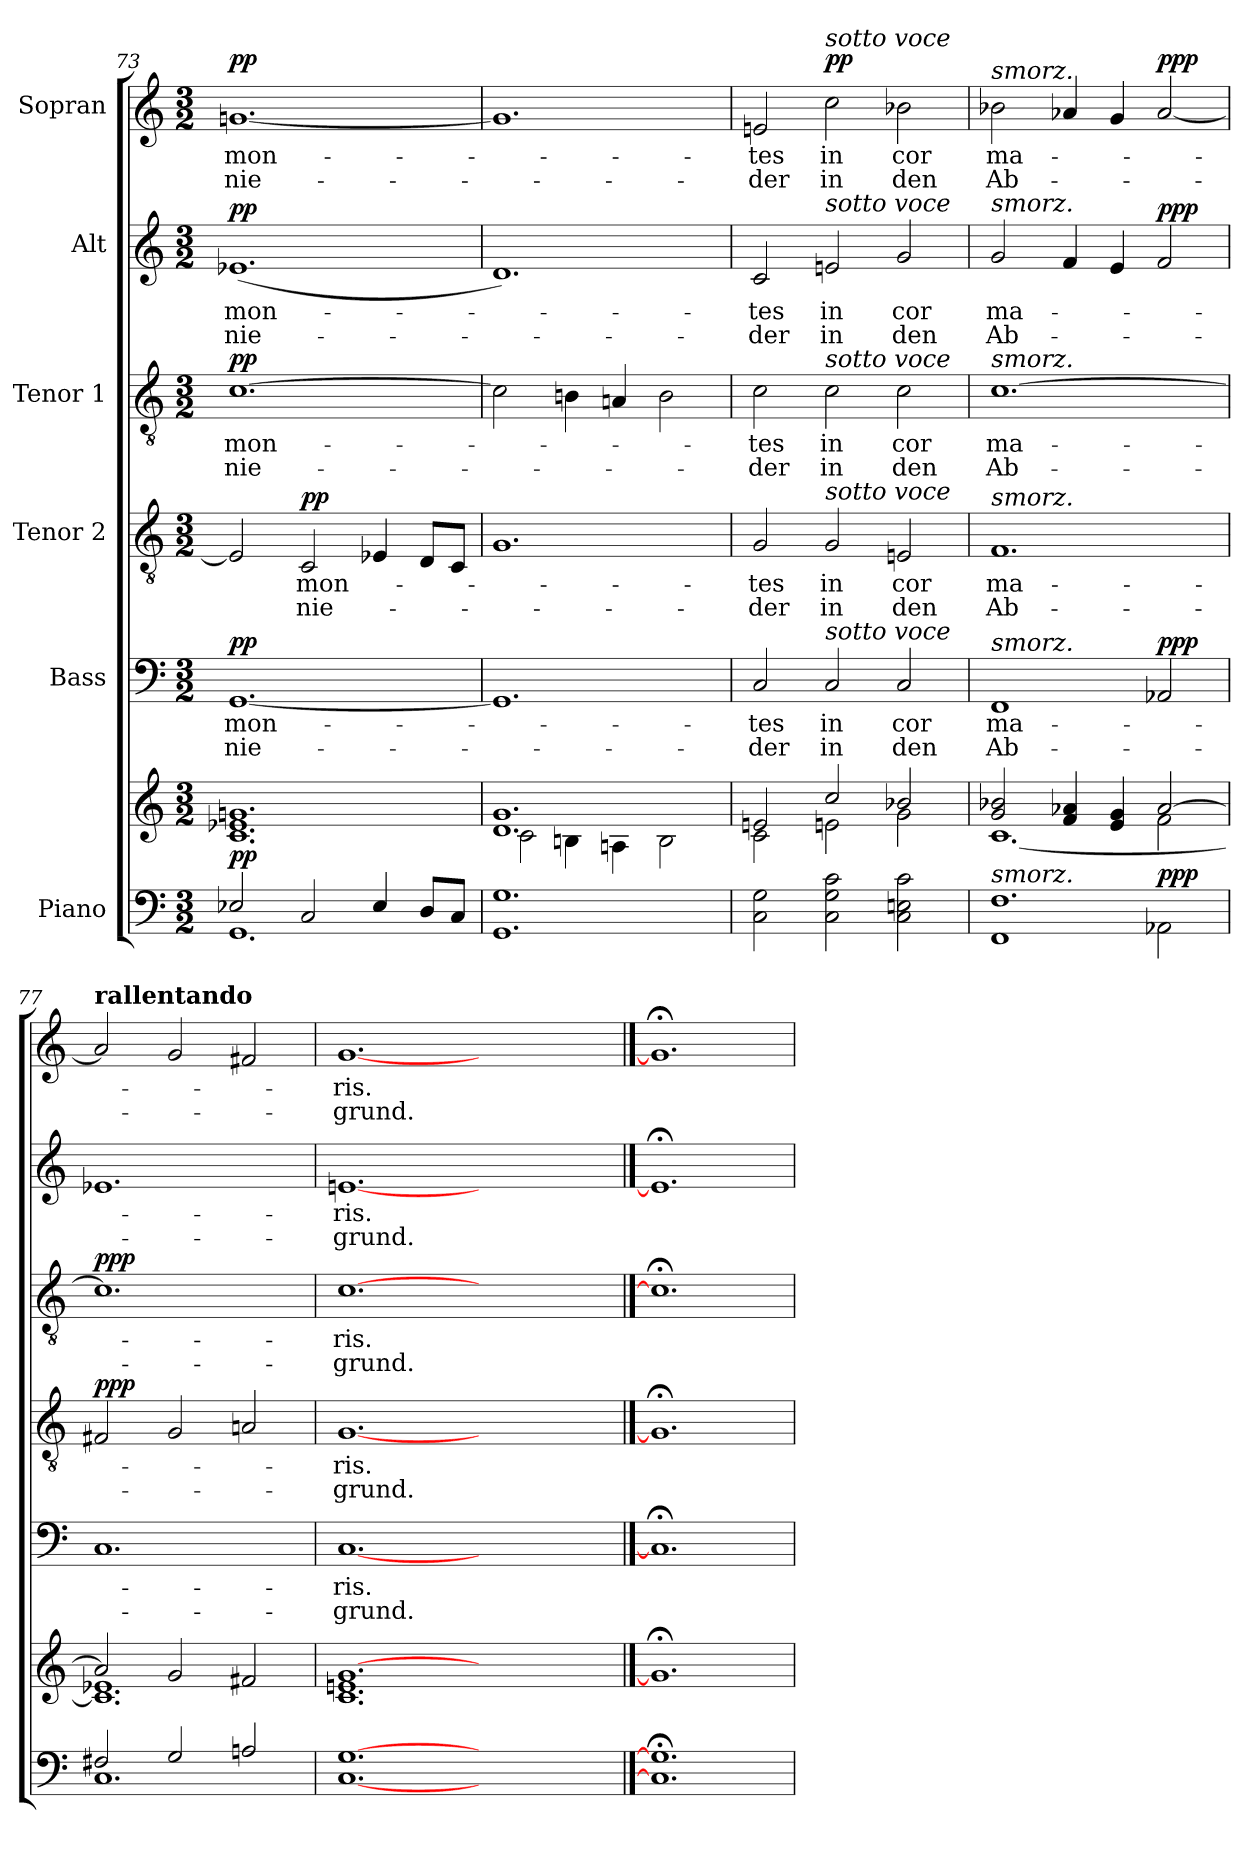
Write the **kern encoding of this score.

**kern	**kern	**dynam	**kern	**text	**text	**dynam	**kern	**text	**text	**dynam	**kern	**text	**text	**dynam	**kern	**text	**text	**dynam	**kern	**text	**text	**dynam
*part6	*part6	*part6	*part5	*part5	*part5	*part5	*part4	*part4	*part4	*part4	*part3	*part3	*part3	*part3	*part2	*part2	*part2	*part2	*part1	*part1	*part1	*part1
*staff7	*staff6	*staff6/7	*staff5	*staff5	*staff5	*staff5	*staff4	*staff4	*staff4	*staff4	*staff3	*staff3	*staff3	*staff3	*staff2	*staff2	*staff2	*staff2	*staff1	*staff1	*staff1	*staff1
*I"Piano	*	*	*I"Bass	*	*	*	*I"Tenor 2	*	*	*	*I"Tenor 1	*	*	*	*I"Alt	*	*	*	*I"Sopran	*	*	*
*clefF4	*clefG2	*	*clefF4	*	*	*	*clefGv2	*	*	*	*clefGv2	*	*	*	*clefG2	*	*	*	*clefG2	*	*	*
*k[]	*k[]	*	*k[]	*	*	*	*k[]	*	*	*	*k[]	*	*	*	*k[]	*	*	*	*k[]	*	*	*
*M3/2	*M3/2	*	*M3/2	*	*	*	*M3/2	*	*	*	*M3/2	*	*	*	*M3/2	*	*	*	*M3/2	*	*	*
=73	=73	=73	=73	=73	=73	=73	=73	=73	=73	=73	=73	=73	=73	=73	=73	=73	=73	=73	=73	=73	=73	=73
*^	*^	*	*	*	*	*	*	*	*	*	*	*	*	*	*	*	*	*	*	*	*	*
!	!	!	!	!LO:DY:a=2	!	!LO:LY:b	!LO:LY:b	!LO:DY:a	!	!	!	!	!	!LO:LY:b	!LO:LY:b	!LO:DY:a	!	!LO:LY:b	!LO:LY:b	!LO:DY:a	!	!LO:LY:b	!LO:LY:b	!LO:DY:a
2E-X/	1.GG	1.gn	1.c 1.e-X	pp	[1.GG	mon-	nie-	pp	2E-/]	.	.	.	[1.c	mon-	nie-	pp	(>1.e-X	mon-	nie-	pp	[1.gn	mon-	nie-	pp
!	!	!	!	!	!	!	!	!	!	!LO:LY:b	!LO:LY:b	!LO:DY:a	!	!	!	!	!	!	!	!	!	!	!	!
2C/	.	.	.	.	.	.	.	.	2C/	mon-	nie-	pp	.	.	.	.	.	.	.	.	.	.	.	.
4E-/	.	.	.	.	.	.	.	.	4E-X/	.	.	.	.	.	.	.	.	.	.	.	.	.	.	.
8D/L	.	.	.	.	.	.	.	.	8D/L	.	.	.	.	.	.	.	.	.	.	.	.	.	.	.
8C/J	.	.	.	.	.	.	.	.	8C/J	.	.	.	.	.	.	.	.	.	.	.	.	.	.	.
*v	*v	*	*	*	*	*	*	*	*	*	*	*	*	*	*	*	*	*	*	*	*	*	*	*
=74	=74	=74	=74	=74	=74	=74	=74	=74	=74	=74	=74	=74	=74	=74	=74	=74	=74	=74	=74	=74	=74	=74	=74
1.GG 1.G	1.d 1.g	2c\	.	1.GG]	.	.	.	1.G	.	.	.	2c\]	.	.	.	1.d)	.	.	.	1.g]	.	.	.
.	.	4Bn\	.	.	.	.	.	.	.	.	.	4Bn\	.	.	.	.	.	.	.	.	.	.	.
.	.	4An\	.	.	.	.	.	.	.	.	.	4An/	.	.	.	.	.	.	.	.	.	.	.
.	.	2B\	.	.	.	.	.	.	.	.	.	2B\	.	.	.	.	.	.	.	.	.	.	.
!!LO:LB:g=z
=75	=75	=75	=75	=75	=75	=75	=75	=75	=75	=75	=75	=75	=75	=75	=75	=75	=75	=75	=75	=75	=75	=75	=75
!	!	!	!	!	!LO:LY:b	!LO:LY:b	!	!	!LO:LY:b	!LO:LY:b	!	!	!LO:LY:b	!LO:LY:b	!	!	!LO:LY:b	!LO:LY:b	!	!	!LO:LY:b	!LO:LY:b	!
2C\ 2G\	2en/	2c\	.	2C/	-tes	-der	.	2G/	-tes	-der	.	2c\	-tes	-der	.	2c/	-tes	-der	.	2en/	-tes	-der	.
!	!	!	!	!	!	!	!	!	!	!	!	!	!	!	!	!	!	!	!	!LO:TX:a:i:t=sotto voce	!	!	!
!	!	!	!	!	!	!	!	!	!	!	!	!	!	!	!	!LO:TX:a:i:t=sotto voce	!	!	!	!	!	!	!
!	!	!	!	!	!	!	!	!	!	!	!	!LO:TX:a:i:t=sotto voce	!	!	!	!	!	!	!	!	!	!	!
!	!	!	!	!	!	!	!	!LO:TX:a:i:t=sotto voce	!	!	!	!	!	!	!	!	!	!	!	!	!	!	!
!	!	!	!	!LO:TX:a:i:t=sotto voce	!	!	!	!	!	!	!	!	!	!	!	!	!	!	!	!	!	!	!
!	!	!	!	!	!LO:LY:b	!LO:LY:b	!	!	!LO:LY:b	!LO:LY:b	!	!	!LO:LY:b	!LO:LY:b	!	!	!LO:LY:b	!LO:LY:b	!	!	!LO:LY:b	!LO:LY:b	!LO:DY:a
2C\ 2G\ 2c\	2cc/	2en\	.	2C/	in	in	.	2G/	in	in	.	2c\	in	in	.	2en/	in	in	.	2cc\	in	in	pp
!	!	!	!	!	!LO:LY:b	!LO:LY:b	!	!	!LO:LY:b	!LO:LY:b	!	!	!LO:LY:b	!LO:LY:b	!	!	!LO:LY:b	!LO:LY:b	!	!	!LO:LY:b	!LO:LY:b	!
2C\ 2En\ 2c\	2b-X/	2g\	.	2C/	cor	den	.	2En/	cor	den	.	2c\	cor	den	.	2g/	cor	den	.	2b-X\	cor	den	.
=76	=76	=76	=76	=76	=76	=76	=76	=76	=76	=76	=76	=76	=76	=76	=76	=76	=76	=76	=76	=76	=76	=76	=76
*^	*	*^	*	*	*	*	*	*	*	*	*	*	*	*	*	*	*	*	*	*	*	*	*
!	!	!	!	!	!	!	!	!	!	!	!	!	!	!	!	!	!	!	!	!	!	!LO:TX:a:i:t=smorz.	!	!	!
!	!	!	!	!	!	!	!	!	!	!	!	!	!	!	!	!	!	!LO:TX:a:i:t=smorz.	!	!	!	!	!	!	!
!	!	!	!	!	!	!	!	!	!	!	!	!	!	!LO:TX:a:i:t=smorz.	!	!	!	!	!	!	!	!	!	!	!
!	!	!	!	!	!	!	!	!	!	!LO:TX:a:i:t=smorz.	!	!	!	!	!	!	!	!	!	!	!	!	!	!	!
!	!	!	!	!	!	!LO:TX:a:i:t=smorz.	!	!	!	!	!	!	!	!	!	!	!	!	!	!	!	!	!	!	!
!LO:TX:a:i:t=smorz.	!	!	!	!	!	!	!	!	!	!	!	!	!	!	!	!	!	!	!	!	!	!	!	!	!
!	!	!	!	!	!	!	!LO:LY:b	!LO:LY:b	!	!	!LO:LY:b	!LO:LY:b	!	!	!LO:LY:b	!LO:LY:b	!	!	!LO:LY:b	!LO:LY:b	!	!	!LO:LY:b	!LO:LY:b	!
1.F	1FF	2g/ 2b-X/	[1.c	1ryy	.	1FF	ma-	Ab-	.	1.F	ma-	Ab-	.	[1.c	ma-	Ab-	.	2g/	ma-	Ab-	.	2b-X\	ma-	Ab-	.
.	.	4f/ 4a-X/	.	.	.	.	.	.	.	.	.	.	.	.	.	.	.	4f/	.	.	.	4a-X/	.	.	.
.	.	4e/ 4g/	.	.	.	.	.	.	.	.	.	.	.	.	.	.	.	4e/	.	.	.	4g/	.	.	.
!	!	!	!	!	!LO:DY:a=2	!	!	!	!LO:DY:a	!	!	!	!	!	!	!	!	!	!	!	!LO:DY:a	!	!	!	!LO:DY:a
.	2AA-X\	[2a-/	.	2f\	ppp	2AA-X/	.	.	ppp	.	.	.	.	.	.	.	.	2f/	.	.	ppp	[2a-/	.	.	ppp
=77	=77	=77	=77	=77	=77	=77	=77	=77	=77	=77	=77	=77	=77	=77	=77	=77	=77	=77	=77	=77	=77	=77	=77	=77	=77
!	!	!	!	!	!	!	!	!	!	!	!	!	!	!	!	!	!	!	!	!	!	!LO:TX:a:B:t=rallentando	!	!	!
!	!	!	!	!	!	!	!	!	!	!	!	!	!LO:DY:a	!	!	!	!LO:DY:a	!	!	!	!	!	!	!	!
*	*	*	*v	*v	*	*	*	*	*	*	*	*	*	*	*	*	*	*	*	*	*	*	*	*	*
2F#X/	1.C	2a-/]	1.c] 1.e-X	.	1.C	.	.	.	2F#X/	.	.	ppp	1.c]	.	.	ppp	1.e-X	.	.	.	2a-/]	.	.	.
2G/	.	2g/	.	.	.	.	.	.	2G/	.	.	.	.	.	.	.	.	.	.	.	2g/	.	.	.
2An/	.	2f#X/	.	.	.	.	.	.	2An/	.	.	.	.	.	.	.	.	.	.	.	2f#X/	.	.	.
*v	*v	*	*	*	*	*	*	*	*	*	*	*	*	*	*	*	*	*	*	*	*	*	*	*
=78	=78	=78	=78	=78	=78	=78	=78	=78	=78	=78	=78	=78	=78	=78	=78	=78	=78	=78	=78	=78	=78	=78	=78
!	!	!	!	!	!LO:LY:b	!LO:LY:b	!	!	!LO:LY:b	!LO:LY:b	!	!	!LO:LY:b	!LO:LY:b	!	!	!LO:LY:b	!LO:LY:b	!	!	!LO:LY:b	!LO:LY:b	!
[1.C [1.G	[1.g	1.c 1.en	.	[1.C	-ris.	-grund.	.	[1.G	-ris.	-grund.	.	[1.c	-ris.	-grund.	.	[1.en	-ris.	-grund.	.	[1.g	-ris.	-grund.	.
1.ryy	1.ryy	1.ryy	.	1.ryy	.	.	.	1.ryy	.	.	.	1.ryy	.	.	.	1.ryy	.	.	.	1.ryy	.	.	.
*	*v	*v	*	*	*	*	*	*	*	*	*	*	*	*	*	*	*	*	*	*	*	*	*
==79	==79	==79	==79	==79	==79	==79	==79	==79	==79	==79	==79	==79	==79	==79	==79	==79	==79	==79	==79	==79	==79	==79
1.C];< 1.G];<	1.g;<]	.	1.C;<]	.	.	.	1.G;<]	.	.	.	1.c;<]	.	.	.	1.e;<]	.	.	.	1.g;<]	.	.	.
=	=	=	=	=	=	=	=	=	=	=	=	=	=	=	=	=	=	=	=	=	=	=
*-	*-	*-	*-	*-	*-	*-	*-	*-	*-	*-	*-	*-	*-	*-	*-	*-	*-	*-	*-	*-	*-	*-
